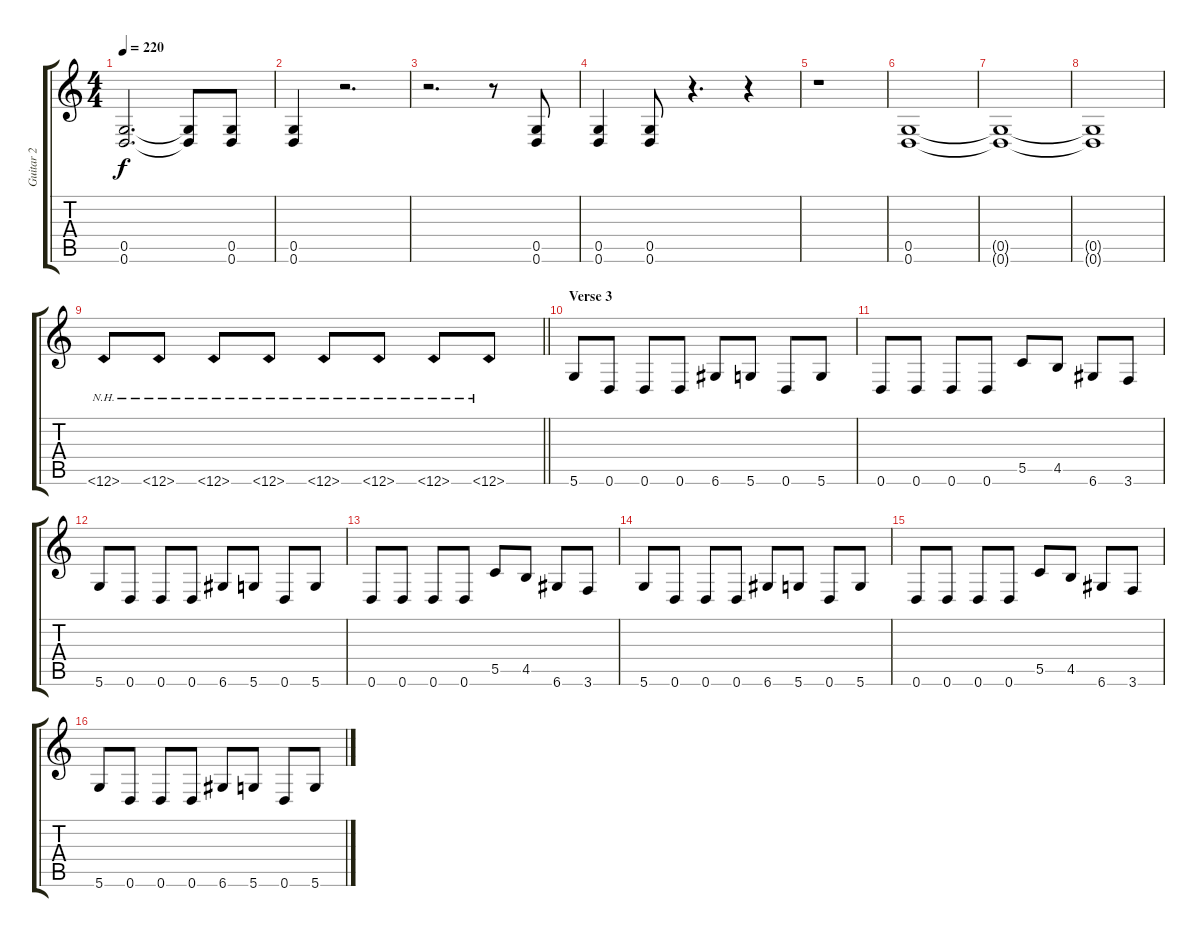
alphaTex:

\track ("Guitar 2" "Guitar 2") {instrument overdrivenguitar}
\staff {score tabs}
\tuning (D4 A3 F3 C3 G2 D2) {hide}
\ts (4 4)
\tempo 220
\clef g2
\ks c
(0.5{t} 0.6{t}).2{d dy f} (0.5{t} 0.6{t}).8 (0.5 0.6).8 |
(0.5 0.6).4 r.2{d} |
r.2{d} r.8 (0.5 0.6).8 |
(0.5 0.6).4 (0.5 0.6).8 r.4{d} r.4 |
r.1 |
(0.5 0.6).1 |
(0.5{t} 0.6{t}).1 |
(0.5{t} 0.6{t}).1 |
\barLineRight lightlight
12.6{nh}.8 12.6{nh}.8 12.6{nh}.8 12.6{nh}.8 12.6{nh}.8 12.6{nh}.8 12.6{nh}.8 12.6{nh}.8 |
\section ("" "Verse 3")
5.6.8 0.6.8 0.6.8 0.6.8 6.6.8 5.6.8 0.6.8 5.6.8 |
0.6.8 0.6.8 0.6.8 0.6.8 5.5.8 4.5.8 6.6.8 3.6.8 |
5.6.8 0.6.8 0.6.8 0.6.8 6.6.8 5.6.8 0.6.8 5.6.8 |
0.6.8 0.6.8 0.6.8 0.6.8 5.5.8 4.5.8 6.6.8 3.6.8 |
5.6.8 0.6.8 0.6.8 0.6.8 6.6.8 5.6.8 0.6.8 5.6.8 |
0.6.8 0.6.8 0.6.8 0.6.8 5.5.8 4.5.8 6.6.8 3.6.8 |
5.6.8 0.6.8 0.6.8 0.6.8 6.6.8 5.6.8 0.6.8 5.6.8
